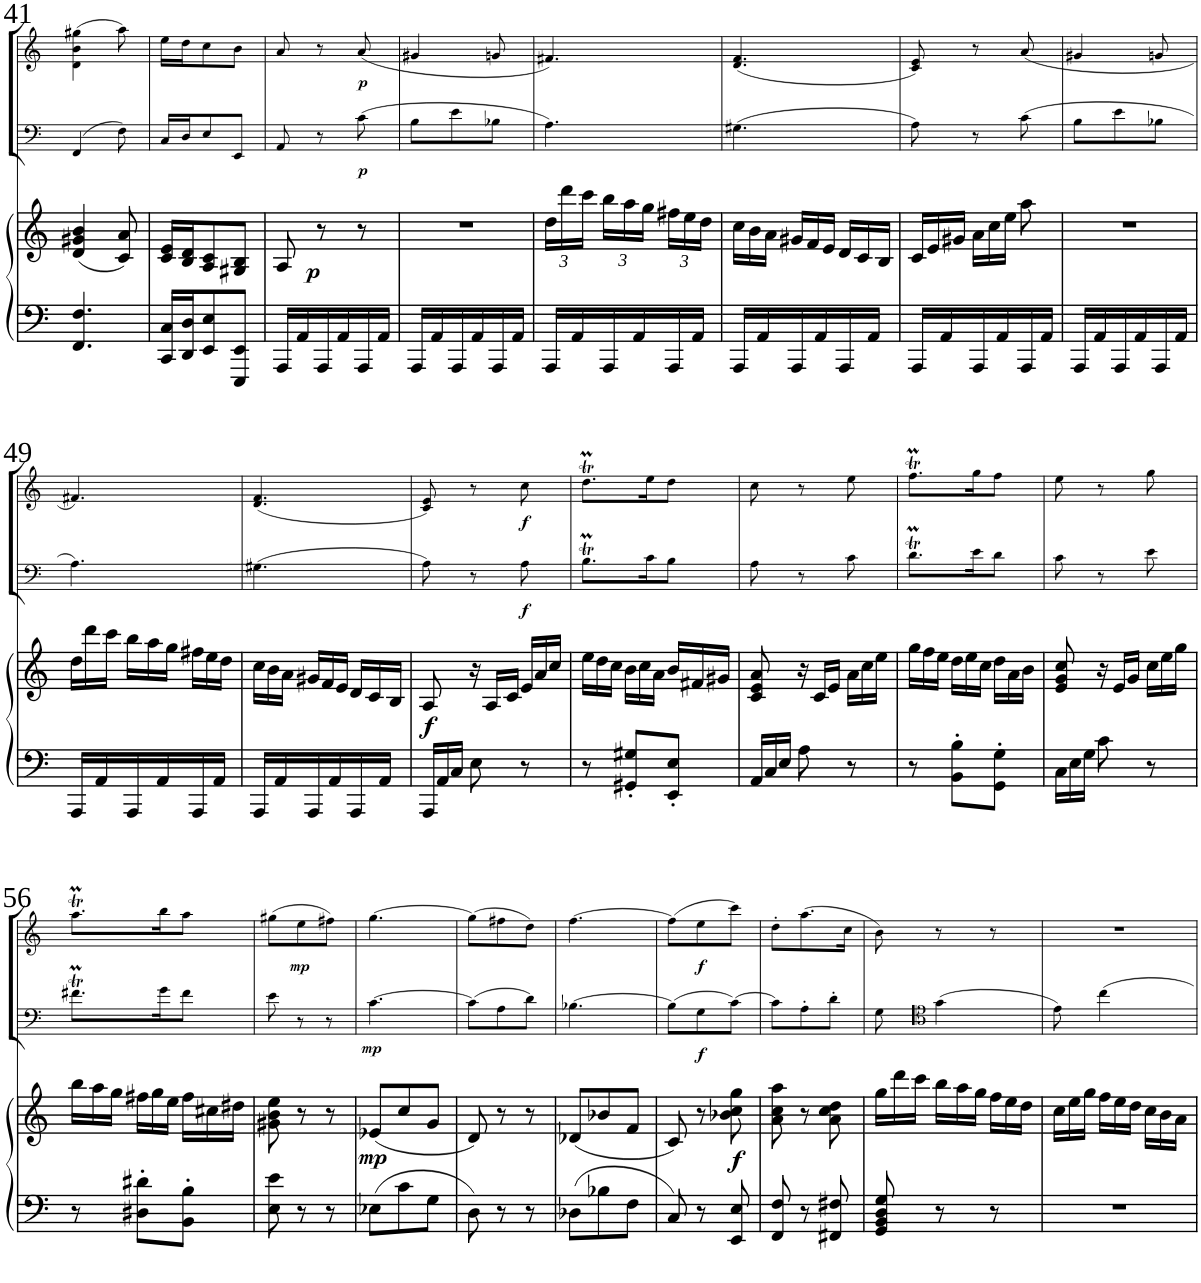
**kern	**kern	**dynam	**kern	**dynam	**kern	**dynam
*part3	*part3	*part3	*part2	*part2	*part1	*part1
*staff4	*staff3	*staff3/4	*staff2	*staff2	*staff1	*staff1
*I"Piano	*	*	*I"Cello	*	*I"Violin	*
*I'Pno	*	*	*	*	*I'Vln	*
!!LO:PB:g=z
*clefF4	*clefG2	*	*clefF4	*	*clefG2	*
*k[]	*k[]	*	*k[]	*	*k[]	*
*M3/8	*M3/8	*	*M3/8	*	*M3/8	*
=41	=41	=41	=41	=41	=41	=41
4.FF/ 4.F/	(4d/ 4g#X/ 4b/	.	(4FF/	.	(4d\ 4b\ 4gg#X\	.
.	8c/ 8a/)	.	8F\)	.	8aa\)	.
=42	=42	=42	=42	=42	=42	=42
16CC/ 16C/LL	16c/ 16e/LL	.	16C/LL	.	16ee\LL	.
16DD/ 16D/J	16B/ 16d/J	.	16D/J	.	16dd\J	.
8EE/'~ 8E/'~	8A/'~ 8c/'~	.	8E'~/	.	8cc'~\	.
8EEE/'~ 8EE/'~J	8G#X/'~ 8B/'~J	.	8EE'~/J	.	8b'~\J	.
=43	=43	=43	=43	=43	=43	=43
16AAA'~/LL	8A/	.	8AA/	.	8a/	.
!	!	!LO:DY:a=2	!	!	!	!
16AA'~/	.	p	.	.	.	.
16AAA'~/	8r	.	8r	.	8r	.
16AA'~/	.	.	.	.	.	.
!	!	!	!	!LO:DY:b	!	!LO:DY:b
16AAA'~/	8r	.	(8c\	p	(<8a/	p
16AA'~/JJ	.	.	.	.	.	.
=44	=44	=44	=44	=44	=44	=44
16AAA'~/LL	4.r	.	8B\L	.	4g#X/	.
16AA'~/	.	.	.	.	.	.
16AAA'~/	.	.	8e\	.	.	.
16AA'~/	.	.	.	.	.	.
16AAA'~/	.	.	8B-X\J	.	8gn/	.
16AA'~/JJ	.	.	.	.	.	.
=45	=45	=45	=45	=45	=45	=45
*	*Xbrackettup	*	*	*	*	*
16AAA'~/LL	24dd\LL	.	4.A\)	.	4.f#X/)	.
.	24ddd\	.	.	.	.	.
16AA'~/	.	.	.	.	.	.
.	24ccc\JJ	.	.	.	.	.
16AAA'~/	24bb\LL	.	.	.	.	.
.	24aa\	.	.	.	.	.
16AA'~/	.	.	.	.	.	.
.	24gg\JJ	.	.	.	.	.
16AAA'~/	24ff#X\LL	.	.	.	.	.
.	24ee\	.	.	.	.	.
16AA'~/JJ	.	.	.	.	.	.
.	24dd\JJ	.	.	.	.	.
=46	=46	=46	=46	=46	=46	=46
16AAA'~/LL	24cc\LL	.	(4.G#X\	.	(4.d/ 4.f/	.
.	24b\	.	.	.	.	.
16AA'~/	.	.	.	.	.	.
.	24a\JJ	.	.	.	.	.
16AAA'~/	24g#X/LL	.	.	.	.	.
.	24f/	.	.	.	.	.
16AA'~/	.	.	.	.	.	.
.	24e/JJ	.	.	.	.	.
16AAA'~/	24d/LL	.	.	.	.	.
.	24c/	.	.	.	.	.
16AA'~/JJ	.	.	.	.	.	.
.	24B/JJ	.	.	.	.	.
=47	=47	=47	=47	=47	=47	=47
16AAA'~/LL	24c/LL	.	8A\)	.	8c/ 8e/)	.
.	24e/	.	.	.	.	.
16AA'~/	.	.	.	.	.	.
.	24g#X/JJ	.	.	.	.	.
16AAA'~/	24a\LL	.	8r	.	8r	.
.	24cc\	.	.	.	.	.
16AA'~/	.	.	.	.	.	.
.	24ee\JJ	.	.	.	.	.
16AAA'~/	8aa\	.	(8c\	.	(<8a/	.
16AA'~/JJ	.	.	.	.	.	.
=48	=48	=48	=48	=48	=48	=48
16AAA'~/LL	4.r	.	8B\L	.	4g#X/	.
16AA'~/	.	.	.	.	.	.
16AAA'~/	.	.	8e\	.	.	.
16AA'~/	.	.	.	.	.	.
16AAA'~/	.	.	8B-X\J	.	8gn/	.
16AA'~/JJ	.	.	.	.	.	.
!!LO:LB:g=z
=49	=49	=49	=49	=49	=49	=49
16AAA'~/LL	24dd\LL	.	4.A\)	.	4.f#X/)	.
.	24ddd\	.	.	.	.	.
16AA'~/	.	.	.	.	.	.
.	24ccc\JJ	.	.	.	.	.
16AAA'~/	24bb\LL	.	.	.	.	.
.	24aa\	.	.	.	.	.
16AA'~/	.	.	.	.	.	.
.	24gg\JJ	.	.	.	.	.
16AAA'~/	24ff#X\LL	.	.	.	.	.
.	24ee\	.	.	.	.	.
16AA'~/JJ	.	.	.	.	.	.
.	24dd\JJ	.	.	.	.	.
=50	=50	=50	=50	=50	=50	=50
16AAA'~/LL	24cc\LL	.	(4.G#X\	.	(4.d/ 4.f/	.
.	24b\	.	.	.	.	.
16AA'~/	.	.	.	.	.	.
.	24a\JJ	.	.	.	.	.
16AAA'~/	24g#X/LL	.	.	.	.	.
.	24f/	.	.	.	.	.
16AA'~/	.	.	.	.	.	.
.	24e/JJ	.	.	.	.	.
16AAA'~/	24d/LL	.	.	.	.	.
.	24c/	.	.	.	.	.
16AA'~/JJ	.	.	.	.	.	.
.	24B/JJ	.	.	.	.	.
=51	=51	=51	=51	=51	=51	=51
*Xbrackettup	*	*	*	*	*	*
!	!	!LO:DY:b	!	!	!	!
24AAA/LL	8A/	f	8A\)	.	8c/ 8e/)	.
24AA/	.	.	.	.	.	.
24C/JJ	.	.	.	.	.	.
*	*brackettup	*	*	*	*	*
8E\	24r	.	8r	.	8r	.
.	24A/LL	.	.	.	.	.
.	24c/JJ	.	.	.	.	.
*	*Xbrackettup	*	*	*	*	*
!	!	!	!	!LO:DY:b	!	!LO:DY:b
8r	24e/LL	.	8A'~\	f	8cc'~\	f
.	24a/	.	.	.	.	.
.	24cc/JJ	.	.	.	.	.
=52	=52	=52	=52	=52	=52	=52
8r	24ee\LL	.	8.Btm\L	.	8.ddTM\L	.
.	24dd\	.	.	.	.	.
.	24cc\JJ	.	.	.	.	.
8GG#X/' 8G#X/'L	24b\LL	.	.	.	.	.
.	24cc\	.	.	.	.	.
.	.	.	16c\K	.	16ee\K	.
.	24a\JJ	.	.	.	.	.
8EE/' 8E/'J	24b/LL	.	8B'~\J	.	8dd'~\J	.
.	24f#X/	.	.	.	.	.
.	24g#X/JJ	.	.	.	.	.
=53	=53	=53	=53	=53	=53	=53
24AA/LL	8c/ 8e/ 8a/	.	8A\	.	8cc\	.
24C/	.	.	.	.	.	.
24E/JJ	.	.	.	.	.	.
*	*brackettup	*	*	*	*	*
8A\	24r	.	8r	.	8r	.
.	24c/LL	.	.	.	.	.
.	24e/JJ	.	.	.	.	.
*	*Xbrackettup	*	*	*	*	*
8r	24a\LL	.	8c'~\	.	8ee'~\	.
.	24cc\	.	.	.	.	.
.	24ee\JJ	.	.	.	.	.
=54	=54	=54	=54	=54	=54	=54
8r	24gg\LL	.	8.dTM\L	.	8.ffTM\L	.
.	24ff\	.	.	.	.	.
.	24ee\JJ	.	.	.	.	.
8BB\' 8B\'L	24dd\LL	.	.	.	.	.
.	24ee\	.	.	.	.	.
.	.	.	16e\K	.	16gg\K	.
.	24cc\JJ	.	.	.	.	.
8GG\' 8G\'J	24dd\LL	.	8d'~\J	.	8ff'~\J	.
.	24a\	.	.	.	.	.
.	24b\JJ	.	.	.	.	.
=55	=55	=55	=55	=55	=55	=55
24C\LL	8e/ 8g/ 8cc/	.	8c\	.	8ee\	.
24E\	.	.	.	.	.	.
24G\JJ	.	.	.	.	.	.
*	*brackettup	*	*	*	*	*
8c\	24r	.	8r	.	8r	.
.	24e/LL	.	.	.	.	.
.	24g/JJ	.	.	.	.	.
*	*Xbrackettup	*	*	*	*	*
8r	24cc\LL	.	8e'~\	.	8gg'~\	.
.	24ee\	.	.	.	.	.
.	24gg\JJ	.	.	.	.	.
!!LO:LB:g=z
=56	=56	=56	=56	=56	=56	=56
8r	24bb\LL	.	8.f#Xtm\L	.	8.aaMT\L	.
.	24aa\	.	.	.	.	.
.	24gg\JJ	.	.	.	.	.
8D#X\' 8d#X\'L	24ff#X\LL	.	.	.	.	.
.	24gg\	.	.	.	.	.
.	.	.	16g\K	.	16bb\K	.
.	24ee\JJ	.	.	.	.	.
8BB\' 8B\'J	24ff#\LL	.	8f#'~\J	.	8aa'~\J	.
.	24cc#X\	.	.	.	.	.
.	24dd#X\JJ	.	.	.	.	.
=57	=57	=57	=57	=57	=57	=57
8E\ 8e\	8g#X\ 8b\ 8ee\	.	8e\	.	(8gg#X\L	.
!	!	!	!	!	!	!LO:DY:b
8r	8r	.	8r	.	8ee\	mp
8r	8r	.	8r	.	8ff#X\J)	.
=58	=58	=58	=58	=58	=58	=58
!	!	!LO:DY:b	!	!LO:DY:b	!	!
8E-X\L	(8e-X/L	mp	[4.c\	mp	[4.gg\	.
8c\	8cc/	.	.	.	.	.
8G\J	8g/J	.	.	.	.	.
=59	=59	=59	=59	=59	=59	=59
8D\	8d/)	.	(8c\L]	.	(8gg\L]	.
8r	8r	.	8A\	.	8ff#X\	.
8r	8r	.	8d\J)	.	8dd\J)	.
=60	=60	=60	=60	=60	=60	=60
8D-X\L	(8d-X/L	.	[4.B-X\	.	[4.ff\	.
8B-X\	8b-X/	.	.	.	.	.
8F\J	8f/J	.	.	.	.	.
=61	=61	=61	=61	=61	=61	=61
8C/	8c/)	.	(8B-\L]	.	(8ff\L]	.
!	!	!	!	!LO:DY:b	!	!LO:DY:b
8r	8r	.	8G\	f	8ee\	f
!	!	!LO:DY:b	!	!	!	!
8EE/ 8E/	8b-X\ 8cc\ 8gg\	f	[8c\J)	.	8ccc\J)	.
=62	=62	=62	=62	=62	=62	=62
8FF/ 8F/	8a\ 8cc\ 8aa\	.	8c\L]	.	8dd'\L	.
8r	8r	.	8A'\	.	(8.aa\	.
8FF#X/ 8F#X/	8a\ 8cc\ 8dd\	.	8d'\J	.	.	.
.	.	.	.	.	16cc\Jk	.
=63	=63	=63	=63	=63	=63	=63
8GG/ 8BB/ 8D/ 8G/	24gg\LL	.	8G'~\	.	8b\)	.
.	24ddd\	.	.	.	.	.
.	24ccc\JJ	.	.	.	.	.
*	*	*	*clefC4	*	*	*
8r	24bb\LL	.	(4g\	.	8r	.
.	24aa\	.	.	.	.	.
.	24gg\JJ	.	.	.	.	.
8r	24ff\LL	.	.	.	8r	.
.	24ee\	.	.	.	.	.
.	24dd\JJ	.	.	.	.	.
=64	=64	=64	=64	=64	=64	=64
4.r	24cc\LL	.	8e'~\)	.	4.r	.
.	24ee\	.	.	.	.	.
.	24gg\JJ	.	.	.	.	.
.	24ff\LL	.	4cc\	.	.	.
.	24ee\	.	.	.	.	.
.	24dd\JJ	.	.	.	.	.
.	24cc\LL	.	.	.	.	.
.	24b\	.	.	.	.	.
.	24a\JJ	.	.	.	.	.
=	=	=	=	=	=	=
*-	*-	*-	*-	*-	*-	*-
